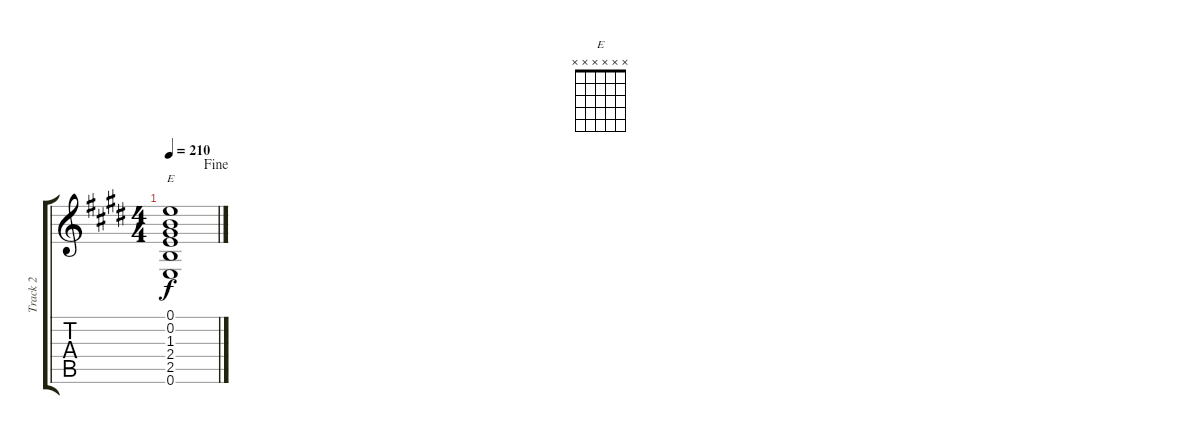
\track ("Track 2" "Track 2") {instrument acousticguitarsteel}
\staff {score tabs}
\tuning (E4 B3 G3 D3 A2 E2) {hide}
\chord ("E" x x x x x x)
\ts (4 4)
\jump fine
\tempo 210
\clef g2
\ks e
(0.1{t} 0.2{t} 1.3{t} 2.4{t} 2.5{t} 0.6{t}).1{ch "E" dy f}
